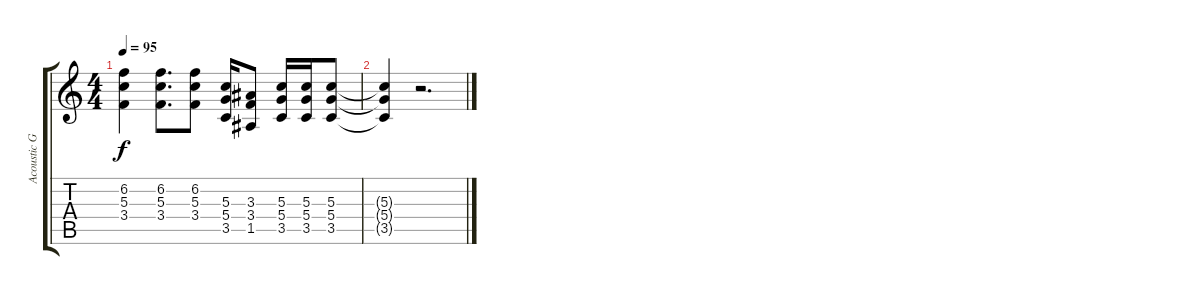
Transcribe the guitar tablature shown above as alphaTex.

\track ("Acoustic Guitar" "Acoustic G") {instrument acousticguitarsteel}
\staff {score tabs}
\tuning (E4 B3 G3 D3 A2 E2) {hide}
\ts (4 4)
\tempo 95
\clef g2
\ks c
(6.2 5.3 3.4).4{dy f} (6.2 5.3 3.4).8{d} (6.2 5.3 3.4).8 (5.3 5.4 3.5).16 (3.3 3.4 1.5).8 (5.3 5.4 3.5).16 (5.3 5.4 3.5).16 (5.3 5.4 3.5).8{volume 0} |
(5.3{t} 5.4{t} 3.5{t}).4 r.2{d}
